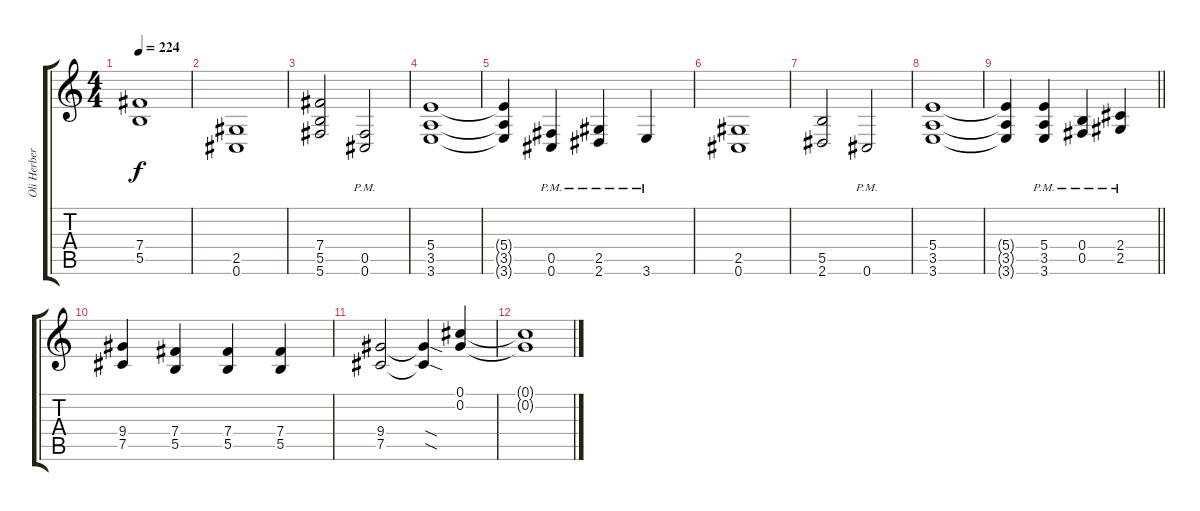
\track ("Oli Herbert Rhythm" "Oli Herber") {instrument distortionguitar}
\staff {score tabs}
\tuning (Db4 Ab3 E3 B2 Gb2 Db2) {hide}
\ts (4 4)
\tempo 224
\clef g2
\ks c
(7.4 5.5).1{dy f} |
(2.5 0.6).1 |
(7.4 5.5 5.6).2 (0.5 0.6{pm}).2 |
(5.4 3.5 3.6).1 |
(5.4{t} 3.5{t} 3.6{t}).4 (0.5 0.6{pm}).4 (2.5 2.6{pm}).4 3.6{pm}.4 |
(2.5 0.6).1 |
(5.5 2.6).2 0.6{pm}.2 |
(5.4 3.5 3.6).1 |
\barLineRight lightlight
(5.4{t} 3.5{t} 3.6{t}).4 (5.4 3.5 3.6{pm}).4 (0.4 0.5{pm}).4 (2.4 2.5{pm}).4 |
(9.4 7.5).4 (7.4 5.5).4 (7.4 5.5).4 (7.4 5.5).4 |
(9.4 7.5).2 (9.4{sod t} 7.5{sod t}).4 (0.1 0.2).4{instrument acousticguitarsteel} |
(0.1{t} 0.2{t}).1{instrument acousticguitarsteel}
